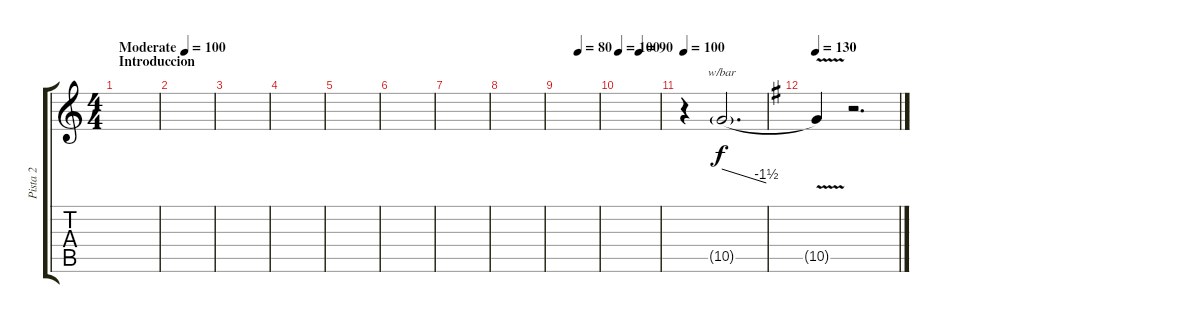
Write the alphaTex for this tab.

\track ("Pista 2" "Pista 2") {instrument distortionguitar}
\staff {score tabs}
\tuning (E4 B3 G3 D3 A2 E2) {hide}
\ts (4 4)
\section ("" "Introduccion")
\tempo (100 "Moderate")
\clef g2
\ks c
|
|
|
|
|
|
|
|
\tempo (80 0.5)
|
\tempo 100
\tempo (90 0.5)
|
\tempo 100
r.4 10.5{g}.2{d tbe (dive default 0 0 60 -6)} |
\tempo 130
\ks g
10.5{v t}.4{dy f} r.2{d}
